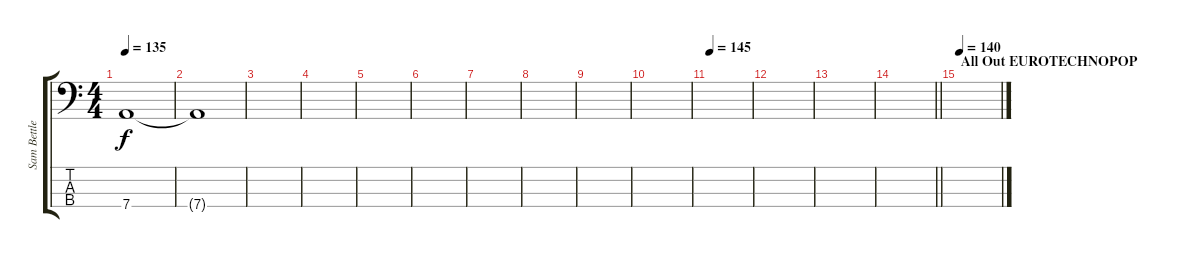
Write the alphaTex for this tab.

\track ("Sam Bettley" "Sam Bettle") {instrument electricbasspick}
\staff {score tabs}
\tuning (G2 D2 A1 D1) {hide}
\ts (4 4)
\tempo 135
\clef f4
\ks c
7.4{t}.1{dy f} |
7.4{t}.1 |
|
|
|
|
|
|
|
|
\tempo 145
|
|
|
\barLineRight lightlight
|
\section ("" "All Out EUROTECHNOPOP")
\tempo 140
